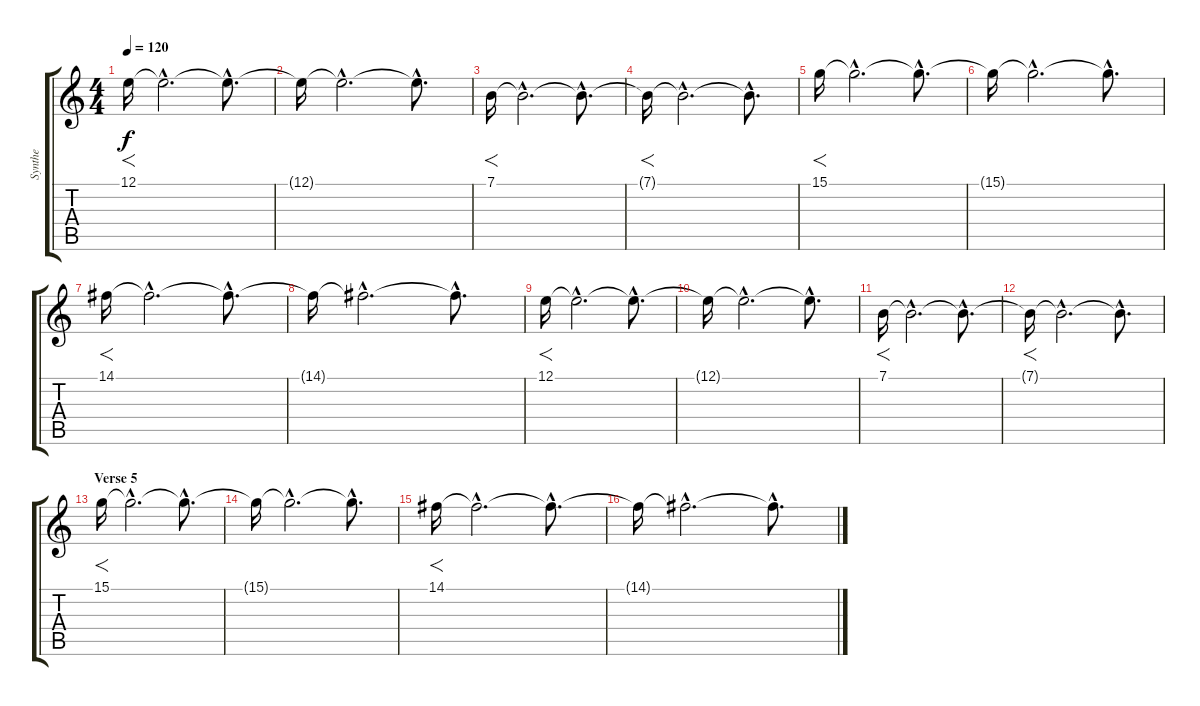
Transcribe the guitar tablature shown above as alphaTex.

\track ("Synthe" "Synthe") {instrument synthstrings1}
\staff {score tabs}
\tuning (E4 B3 G3 D3 A2 E2) {hide}
\ts (4 4)
\tempo 120
\clef g2
\ks c
12.1.16{f dy f} 12.1{hac t}.2{d} 12.1{hac t}.8{d} |
12.1{t}.16 12.1{hac t}.2{d} 12.1{hac t}.8{d} |
7.1.16{f} 7.1{hac t}.2{d} 7.1{hac t}.8{d} |
7.1{t}.16{f} 7.1{hac t}.2{d} 7.1{hac t}.8{d} |
15.1.16{f} 15.1{hac t}.2{d} 15.1{hac t}.8{d} |
15.1{t}.16 15.1{hac t}.2{d} 15.1{hac t}.8{d} |
14.1.16{f} 14.1{hac t}.2{d} 14.1{hac t}.8{d} |
14.1{t}.16 14.1{hac t}.2{d} 14.1{hac t}.8{d} |
12.1.16{f} 12.1{hac t}.2{d} 12.1{hac t}.8{d} |
12.1{t}.16 12.1{hac t}.2{d} 12.1{hac t}.8{d} |
7.1.16{f} 7.1{hac t}.2{d} 7.1{hac t}.8{d} |
7.1{t}.16{f} 7.1{hac t}.2{d} 7.1{hac t}.8{d} |
\section ("" "Verse 5")
15.1.16{f} 15.1{hac t}.2{d} 15.1{hac t}.8{d} |
15.1{t}.16 15.1{hac t}.2{d} 15.1{hac t}.8{d} |
14.1.16{f} 14.1{hac t}.2{d} 14.1{hac t}.8{d} |
14.1{t}.16 14.1{hac t}.2{d} 14.1{hac t}.8{d}
